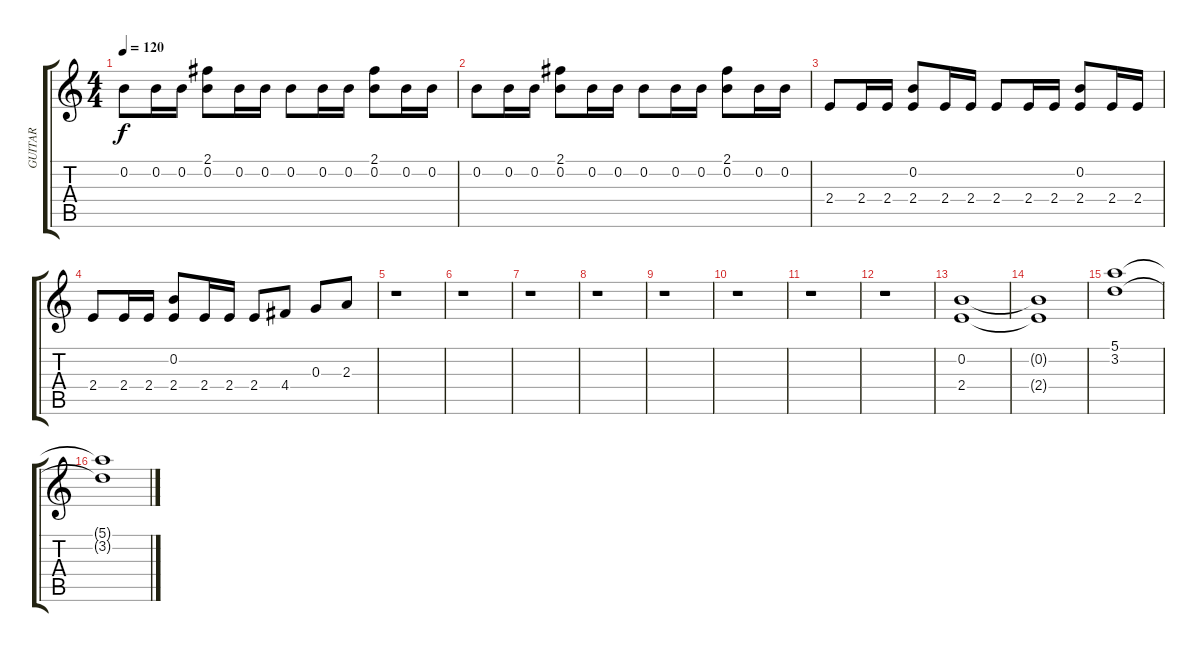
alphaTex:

\track (" GUITAR" " GUITAR") {instrument distortionguitar}
\staff {score tabs}
\tuning (E4 B3 G3 D3 A2 E2) {hide}
\ts (4 4)
\tempo 120
\clef g2
\ks c
0.2.8{dy f} 0.2.16 0.2.16 (2.1 0.2).8 0.2.16 0.2.16 0.2.8 0.2.16 0.2.16 (2.1 0.2).8 0.2.16 0.2.16 |
0.2.8 0.2.16 0.2.16 (2.1 0.2).8 0.2.16 0.2.16 0.2.8 0.2.16 0.2.16 (2.1 0.2).8 0.2.16 0.2.16 |
2.4.8 2.4.16 2.4.16 (0.2 2.4).8 2.4.16 2.4.16 2.4.8 2.4.16 2.4.16 (0.2 2.4).8 2.4.16 2.4.16 |
2.4.8 2.4.16 2.4.16 (0.2 2.4).8 2.4.16 2.4.16 2.4.8 4.4.8 0.3.8 2.3.8 |
r.1 |
r.1 |
r.1 |
r.1 |
r.1 |
r.1 |
r.1 |
r.1 |
(0.2 2.4).1 |
(0.2{t} 2.4{t}).1 |
(5.1 3.2).1 |
(5.1{t} 3.2{t}).1
